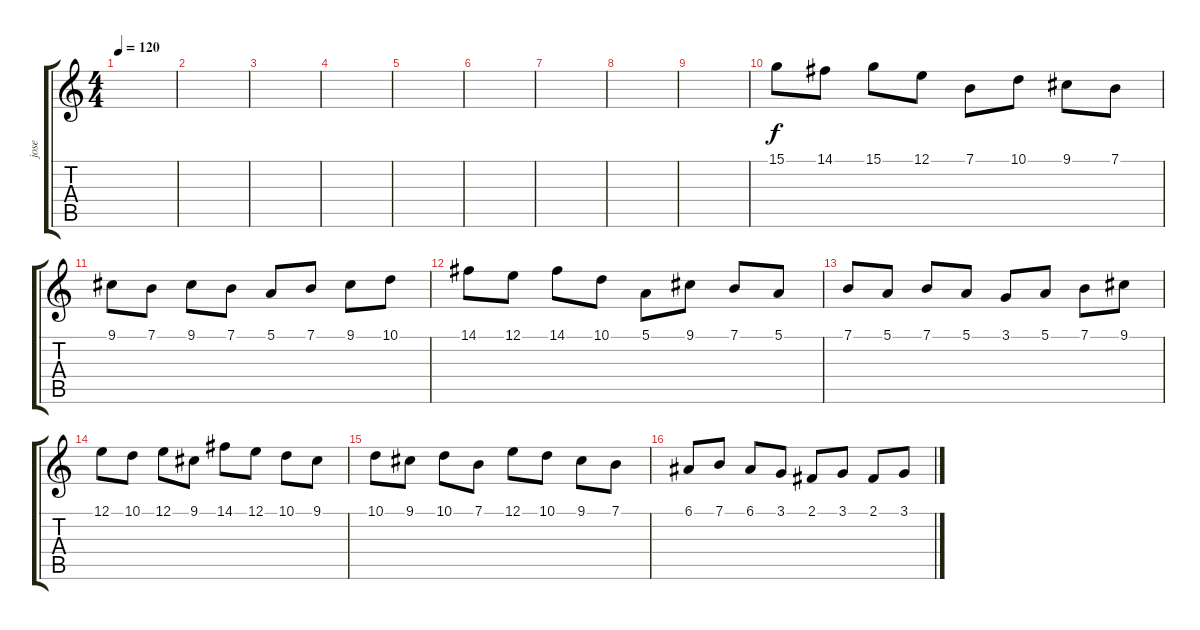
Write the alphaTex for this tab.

\track ("jose" "jose") {instrument acousticgrandpiano}
\staff {score tabs}
\tuning (E4 B3 G3 D3 A2 E2) {hide}
\ts (4 4)
\tempo 120
\clef g2
\ks c
|
|
|
|
|
|
|
|
|
15.1.8{volume 11} 14.1.8 15.1.8 12.1.8 7.1.8 10.1.8 9.1.8 7.1.8 |
9.1.8{volume 11} 7.1.8 9.1.8 7.1.8 5.1.8 7.1.8 9.1.8 10.1.8 |
14.1.8 12.1.8 14.1.8 10.1.8 5.1.8 9.1.8 7.1.8 5.1.8 |
7.1.8 5.1.8 7.1.8 5.1.8 3.1.8 5.1.8 7.1.8 9.1.8 |
12.1.8 10.1.8 12.1.8 9.1.8 14.1.8 12.1.8 10.1.8 9.1.8 |
10.1.8 9.1.8 10.1.8 7.1.8 12.1.8 10.1.8 9.1.8 7.1.8 |
6.1.8 7.1.8 6.1.8 3.1.8 2.1.8 3.1.8 2.1.8 3.1.8
